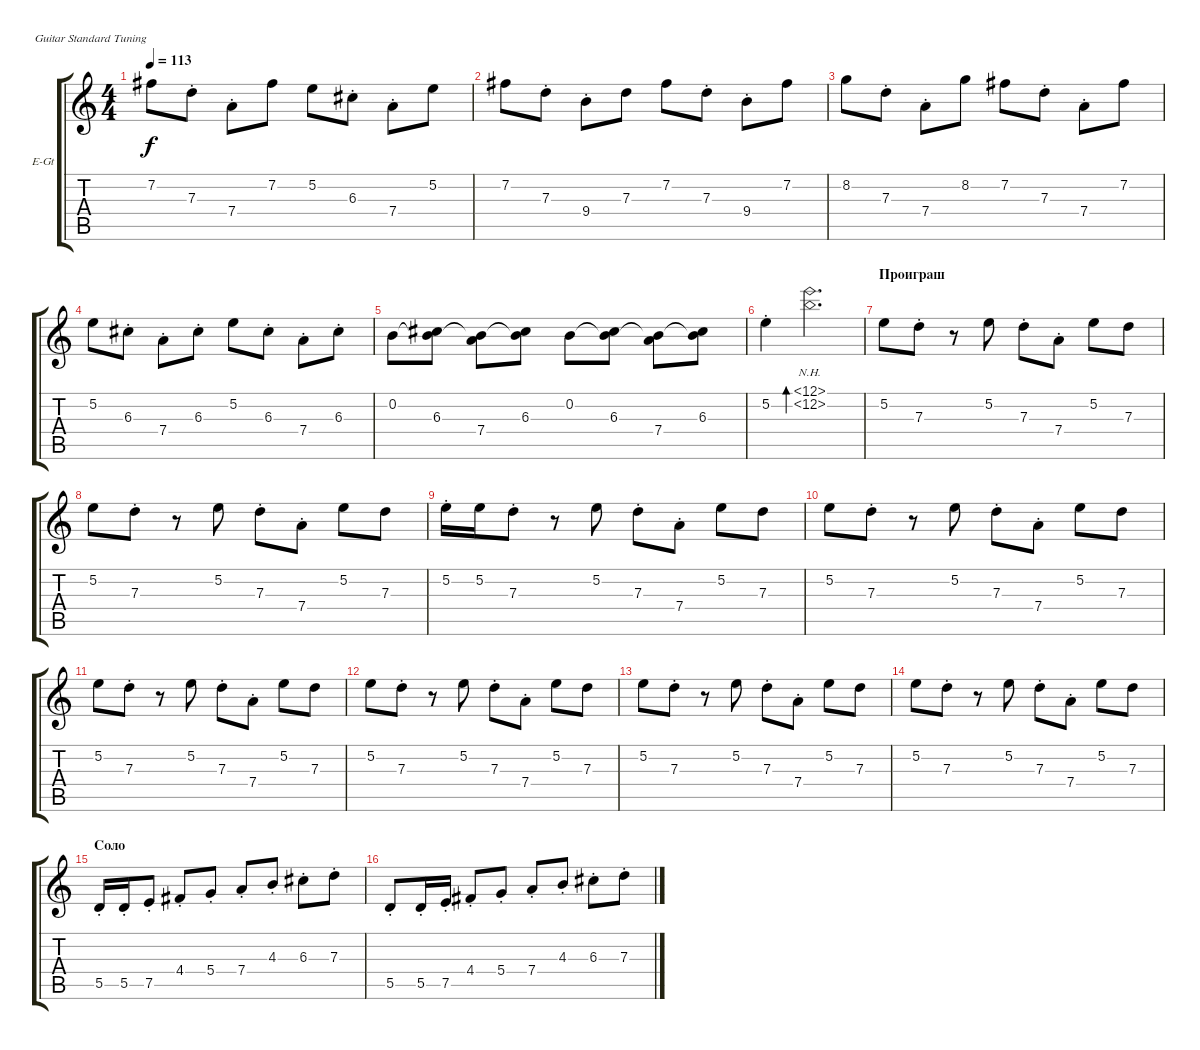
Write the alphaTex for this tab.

\defaultSystemsLayout 4
\bracketExtendMode groupsimilarinstruments
\firstSystemTrackNameOrientation horizontal
\otherSystemsTrackNameOrientation horizontal
\track ("Г. Каспарян " "E-Gt") {instrument electricguitarclean}
\staff {score tabs}
\tuning (E4 B3 G3 D3 A2 E2)
\ts (4 4)
\tempo 113
\clef g2
\ks c
7.2.8{dy f} 7.3{st}.8 7.4{st}.8 7.2.8 5.2.8 6.3{st}.8 7.4{st}.8 5.2.8 |
7.2.8 7.3{st}.8 9.4{st}.8 7.3.8 7.2.8 7.3{st}.8 9.4{st}.8 7.2.8 |
8.2.8 7.3{st}.8 7.4{st}.8 8.2.8 7.2.8 7.3{st}.8 7.4{st}.8 7.2.8 |
5.2.8 6.3{st}.8 7.4{st}.8 6.3{st}.8 5.2.8 6.3{st}.8 7.4{st}.8 6.3{st}.8 |
0.2.8 (6.3 0.2{t}).8 (7.4 0.2{t}).8 (6.3 0.2{t}).8 0.2.8 (6.3 0.2{t}).8 (7.4 0.2{t}).8 (6.3 0.2{t}).8 |
5.2{st}.4 (12.1{nh} 12.2{nh}).2{d bd 79} |
\section ("" "Проиграш")
5.2.8 7.3{st}.8 r.8 5.2.8 7.3{st}.8 7.4{st}.8 5.2.8 7.3.8 |
5.2.8 7.3{st}.8 r.8 5.2.8 7.3{st}.8 7.4{st}.8 5.2.8 7.3.8 |
5.2{st}.16 5.2.16 7.3{st}.8 r.8 5.2.8 7.3{st}.8 7.4{st}.8 5.2.8 7.3.8 |
5.2.8 7.3{st}.8 r.8 5.2.8 7.3{st}.8 7.4{st}.8 5.2.8 7.3.8 |
5.2.8 7.3{st}.8 r.8 5.2.8 7.3{st}.8 7.4{st}.8 5.2.8 7.3.8 |
5.2.8 7.3{st}.8 r.8 5.2.8 7.3{st}.8 7.4{st}.8 5.2.8 7.3.8 |
5.2.8 7.3{st}.8 r.8 5.2.8 7.3{st}.8 7.4{st}.8 5.2.8 7.3.8 |
5.2.8 7.3{st}.8 r.8 5.2.8 7.3{st}.8 7.4{st}.8 5.2.8 7.3.8 |
\section ("" "Соло")
5.5{st}.16 5.5{st}.16 7.5{st}.8 4.4{st}.8 5.4{st}.8 7.4{st}.8 4.3{st}.8 6.3{st}.8 7.3{st}.8 |
5.5{st}.8 5.5{st}.16 7.5{st}.16 4.4{st}.8 5.4{st}.8 7.4{st}.8 4.3{st}.8 6.3{st}.8 7.3{st}.8
